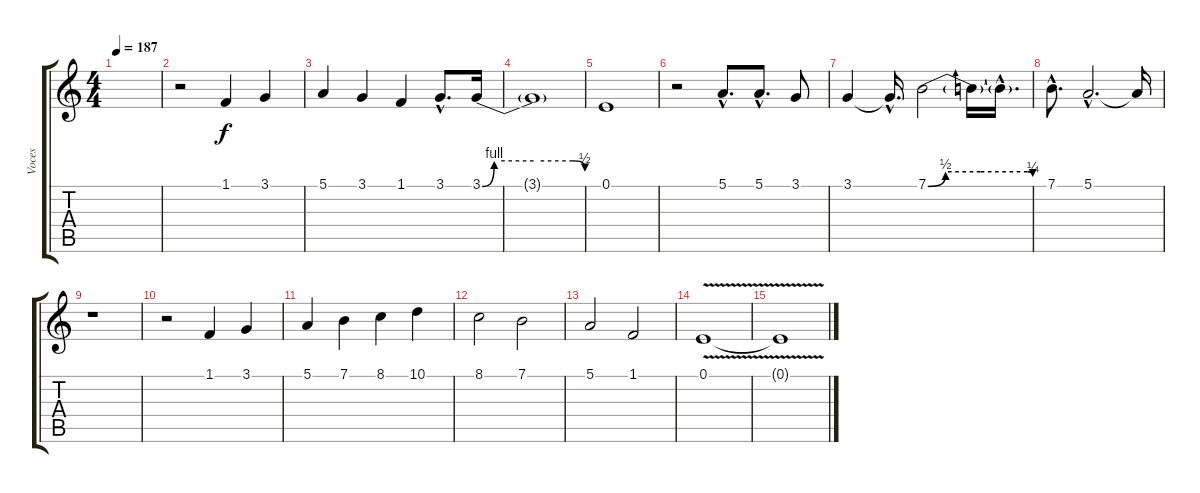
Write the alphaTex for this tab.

\track ("Voces" "Voces") {instrument choiraahs}
\staff {score tabs}
\tuning (E4 B3 G3 D3 A2 E2) {hide}
\ts (4 4)
\tempo 187
\clef g2
\ks c
|
r.2 1.1.4 3.1.4 |
5.1.4 3.1.4 1.1.4 3.1{hac}.8{d} 3.1{be (custom 0 0 7 4 30 4 53 4 60 2)}.16 |
3.1{t}.1 |
0.1.1 |
r.2 5.1{hac}.8{d} 5.1{hac}.8{d} 3.1.8 |
3.1.4 3.1{hac t}.16{d} 7.1{be (custom 0 0 10 2 30 2 57 2 60 1)}.2 7.1{t}.16 7.1{hac t}.16{d} |
7.1{hac}.8{d} 5.1{hac}.2{d} 5.1{t}.16 |
r.1 |
r.2 1.1.4 3.1.4 |
5.1.4 7.1.4 8.1.4 10.1.4 |
8.1.2 7.1.2 |
5.1.2 1.1.2 |
0.1{v}.1 |
0.1{t}.1
